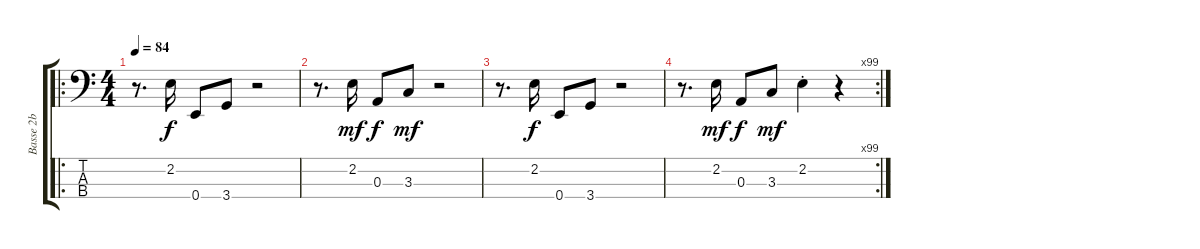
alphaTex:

\track ("Basse 2b" "Basse 2b") {instrument electricbassfinger}
\staff {score tabs}
\tuning (G2 D2 A1 E1) {hide}
\ro
\ts (4 4)
\tempo 84
\clef f4
\ks c
r.8{d dy f instrument electricbassfinger} 2.2.16 0.4.8 3.4.8 r.2 |
r.8{d} 2.2.16{dy mf} 0.3.8{dy f} 3.3.8{dy mf} r.2 |
r.8{d} 2.2.16{dy f} 0.4.8 3.4.8 r.2 |
\rc 99
r.8{d} 2.2.16{dy mf} 0.3.8{dy f} 3.3.8{dy mf} 2.2{st}.4 r.4
